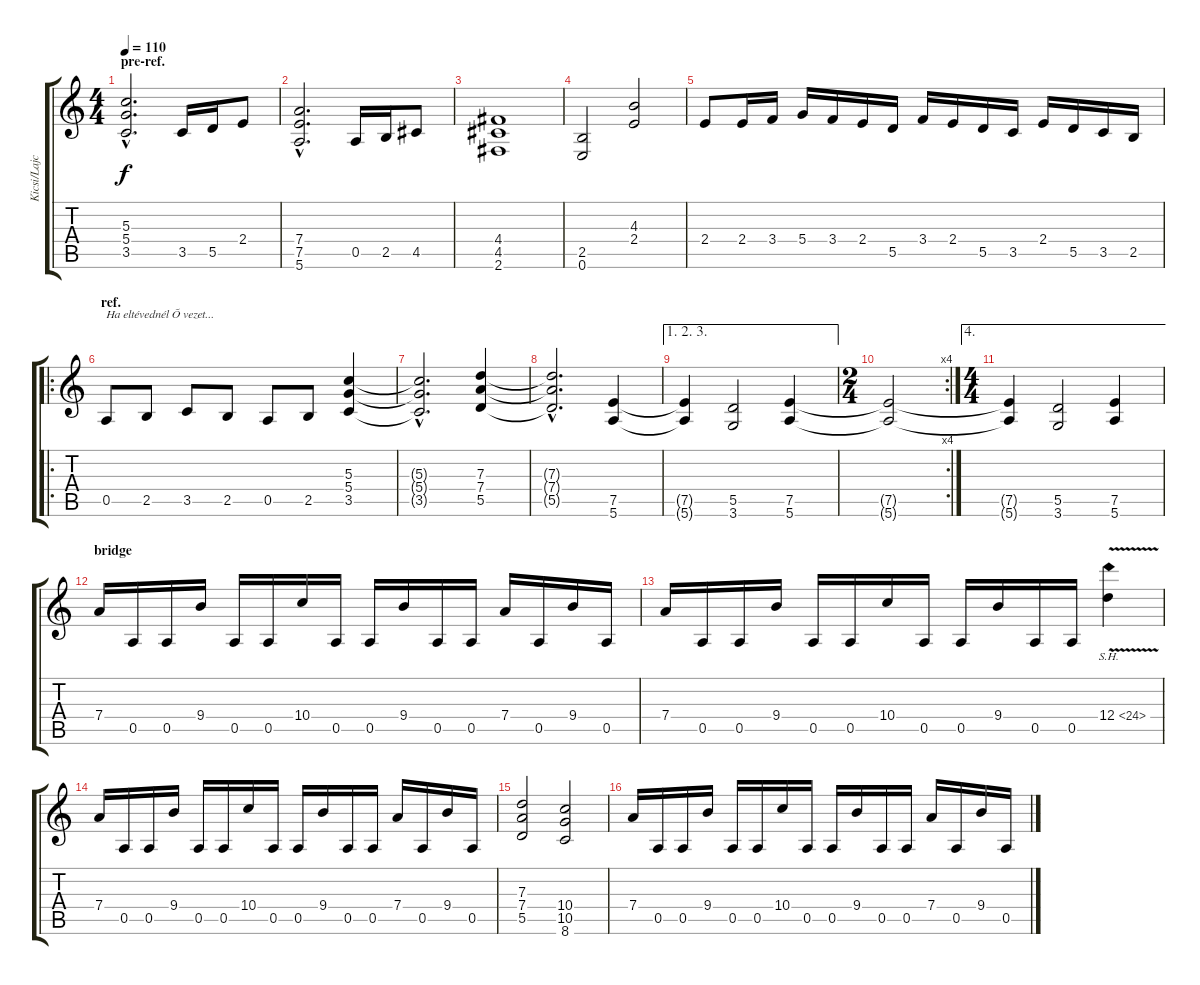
\track ("Kicsi/Lajcsi" "Kicsi/Lajc") {instrument distortionguitar}
\staff {score tabs}
\tuning (E4 B3 G3 D3 A2 E2) {hide}
\ts (4 4)
\section ("" "pre-ref.")
\tempo 110
\clef g2
\ks c
(5.3{hac} 5.4{hac} 3.5{hac}).2{d dy f} 3.5.16 5.5.16 2.4.8 |
(7.4{hac} 7.5{hac} 5.6{hac}).2{d} 0.5.16 2.5.16 4.5.8 |
(4.4 4.5 2.6).1 |
(2.5 0.6).2 (4.3 2.4).2 |
2.4.8 2.4.16 3.4.16 5.4.16 3.4.16 2.4.16 5.5.16 3.4.16 2.4.16 5.5.16 3.5.16 2.4.16 5.5.16 3.5.16 2.5.16 |
\ro
\section ("" "ref.")
0.5.8{txt "Ha eltévednél Õ vezet..."} 2.5.8 3.5.8 2.5.8 0.5.8 2.5.8 (5.3 5.4 3.5).4 |
(5.3{hac t} 5.4{hac t} 3.5{hac t}).2{d} (7.3 7.4 5.5).4 |
(7.3{hac t} 7.4{hac t} 5.5{hac t}).2{d} (7.5 5.6).4 |
\ae (1 2 3)
(7.5{t} 5.6{t}).4 (5.5 3.6).2 (7.5 5.6).4 |
\rc 4
\ts (2 4)
(7.5{t} 5.6{t}).2 |
\ae 4
\ts (4 4)
(7.5{t} 5.6{t}).4 (5.5 3.6).2 (7.5 5.6).4 |
\section ("" "bridge")
7.4.16 0.5.16 0.5.16 9.4.16 0.5.16 0.5.16 10.4.16 0.5.16 0.5.16 9.4.16 0.5.16 0.5.16 7.4.16 0.5.16 9.4.16 0.5.16 |
7.4.16 0.5.16 0.5.16 9.4.16 0.5.16 0.5.16 10.4.16 0.5.16 0.5.16 9.4.16 0.5.16 0.5.16 12.4{sh 12 v}.4 |
7.4.16 0.5.16 0.5.16 9.4.16 0.5.16 0.5.16 10.4.16 0.5.16 0.5.16 9.4.16 0.5.16 0.5.16 7.4.16 0.5.16 9.4.16 0.5.16 |
(7.3 7.4 5.5).2 (10.4 10.5 8.6).2 |
7.4.16 0.5.16 0.5.16 9.4.16 0.5.16 0.5.16 10.4.16 0.5.16 0.5.16 9.4.16 0.5.16 0.5.16 7.4.16 0.5.16 9.4.16 0.5.16
